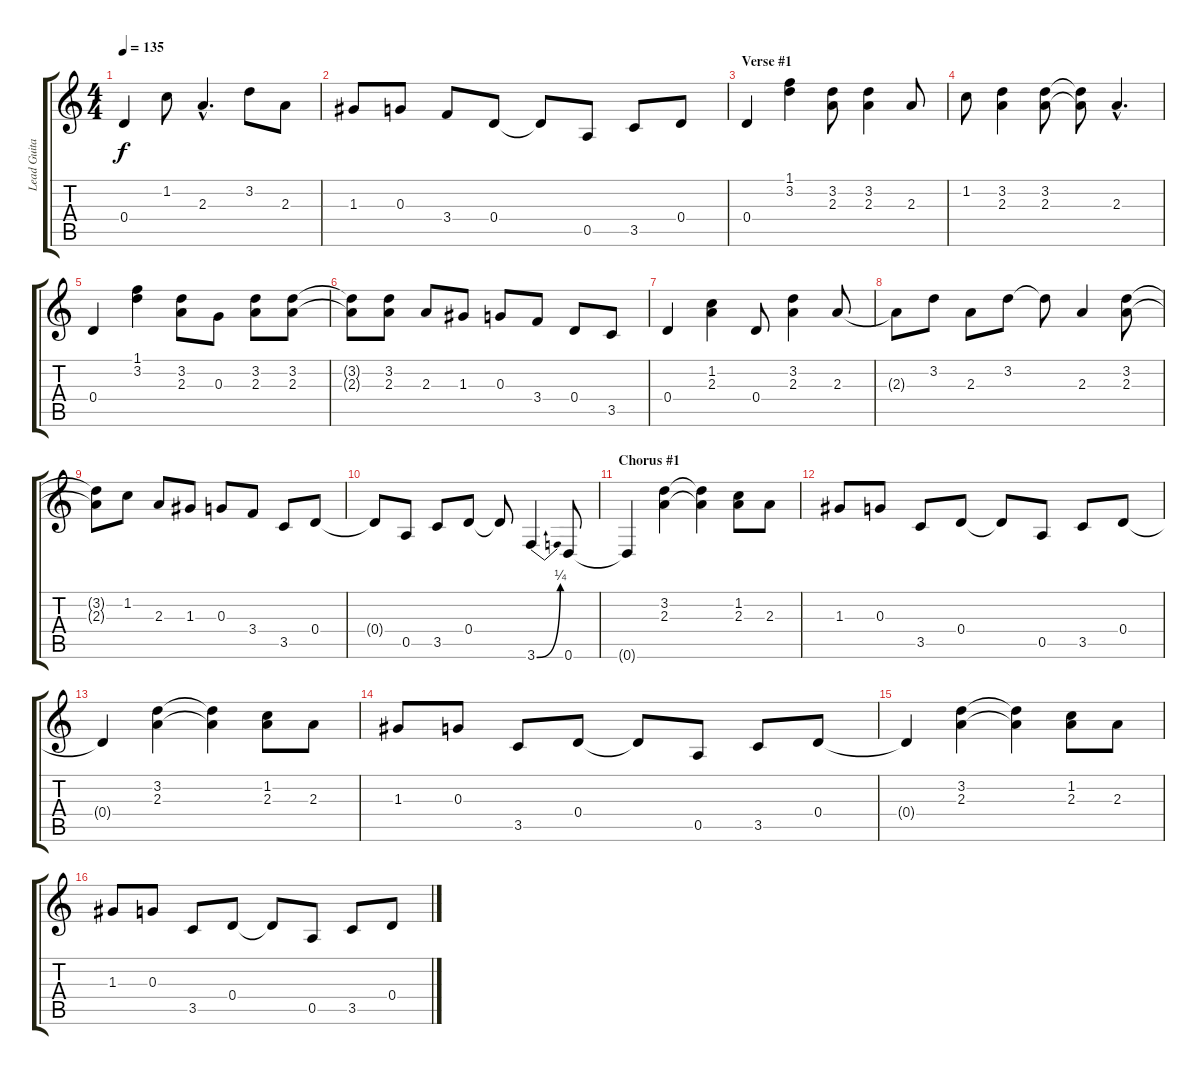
\track ("Lead Guitar" "Lead Guita") {instrument electricguitarjazz}
\staff {score tabs}
\tuning (E4 B3 G3 D3 A2 D2) {hide}
\ts (4 4)
\tempo 135
\clef g2
\ks c
0.4{t}.4{dy f} 1.2.8 2.3{hac}.4{d} 3.2.8 2.3.8 |
1.3.8 0.3.8 3.4.8 0.4.8 0.4{t}.8 0.5.8 3.5.8 0.4.8 |
\section ("" "Verse #1")
0.4.4 (1.1 3.2).4 (3.2 2.3).8 (3.2 2.3).4 2.3.8 |
1.2.8 (3.2 2.3).4 (3.2 2.3).8 (3.2{t} 2.3{t}).8 2.3{hac}.4{d} |
0.4.4 (1.1 3.2).4 (3.2 2.3).8 0.3.8 (3.2 2.3).8 (3.2 2.3).8 |
(3.2{t} 2.3{t}).8 (3.2 2.3).8 2.3.8 1.3.8 0.3.8 3.4.8 0.4.8 3.5.8 |
0.4.4 (1.2 2.3).4 0.4.8 (3.2 2.3).4 2.3.8 |
2.3{t}.8 3.2.8 2.3.8 3.2.8 3.2{t}.8 2.3.4 (3.2 2.3).8 |
(3.2{t} 2.3{t}).8 1.2.8 2.3.8 1.3.8 0.3.8 3.4.8 3.5.8 0.4.8 |
0.4{t}.8 0.5.8 3.5.8 0.4.8 0.4{t}.8 3.6{be (bend 0 0 60 1)}.4 0.6.8 |
\section ("" "Chorus #1")
0.6{t}.4 (3.2 2.3).4 (3.2{t} 2.3{t}).4 (1.2 2.3).8 2.3.8 |
1.3.8 0.3.8 3.5.8 0.4.8 0.4{t}.8 0.5.8 3.5.8 0.4.8 |
0.4{t}.4 (3.2 2.3).4 (3.2{t} 2.3{t}).4 (1.2 2.3).8 2.3.8 |
1.3.8 0.3.8 3.5.8 0.4.8 0.4{t}.8 0.5.8 3.5.8 0.4.8 |
0.4{t}.4 (3.2 2.3).4 (3.2{t} 2.3{t}).4 (1.2 2.3).8 2.3.8 |
1.3.8 0.3.8 3.5.8 0.4.8 0.4{t}.8 0.5.8 3.5.8 0.4.8
